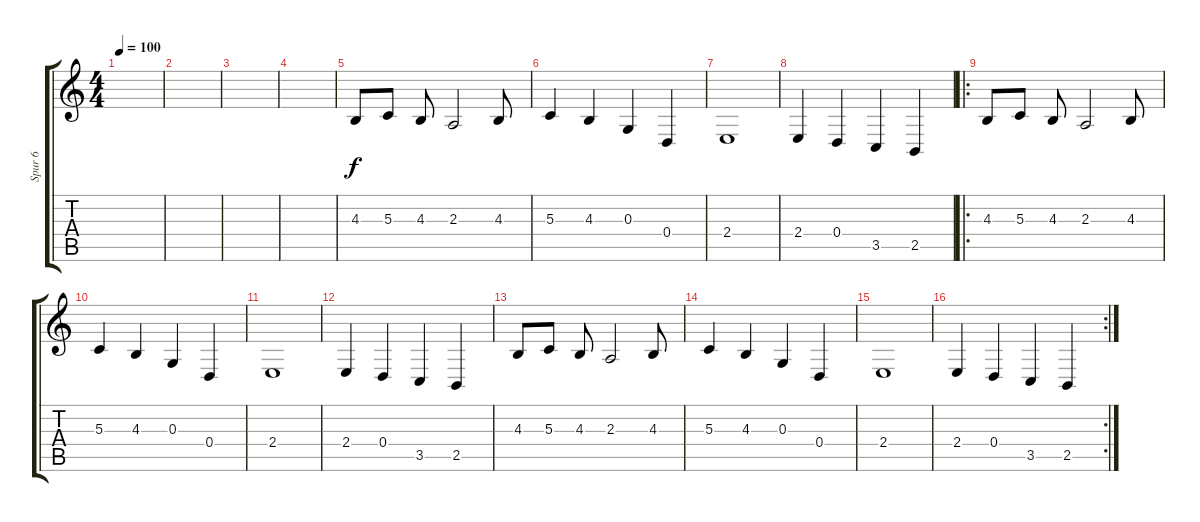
\track ("Spur 6" "Spur 6") {instrument violin}
\staff {score tabs}
\tuning (E4 B3 G3 D3 A2 E2) {hide}
\ts (4 4)
\tempo 100
\clef g2
\ks c
|
|
|
|
4.3.8 5.3.8 4.3.8 2.3.2 4.3.8 |
5.3.4 4.3.4 0.3.4 0.4.4 |
2.4.1 |
2.4.4 0.4.4 3.5.4 2.5.4 |
\ro
4.3.8 5.3.8 4.3.8 2.3.2 4.3.8 |
5.3.4 4.3.4 0.3.4 0.4.4 |
2.4.1 |
2.4.4 0.4.4 3.5.4 2.5.4 |
4.3.8 5.3.8 4.3.8 2.3.2 4.3.8 |
5.3.4 4.3.4 0.3.4 0.4.4 |
2.4.1 |
\rc 2
2.4.4 0.4.4 3.5.4 2.5.4
